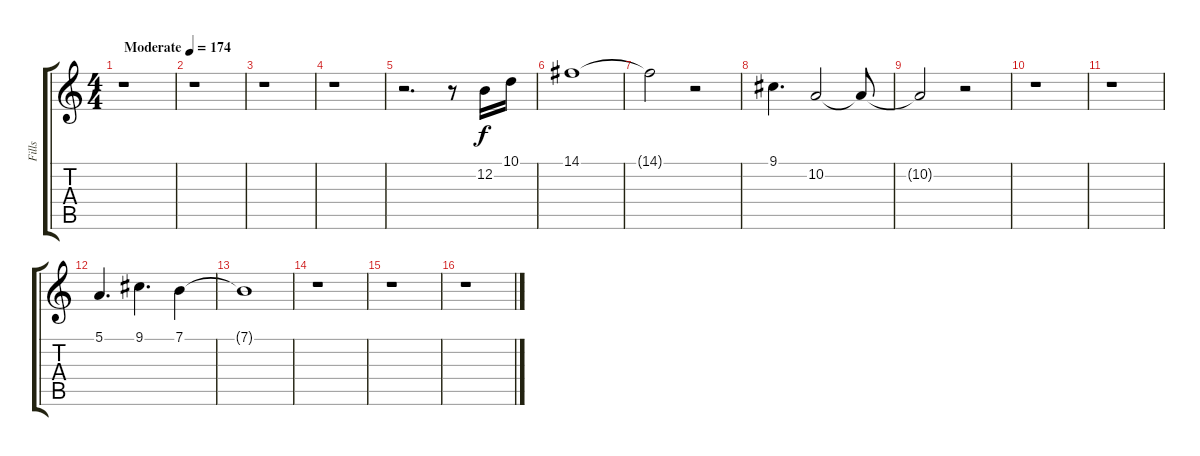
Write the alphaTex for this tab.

\track ("Fills" "Fills") {instrument synthstrings1}
\staff {score tabs}
\tuning (E4 B3 G3 D3 A2 E2) {hide}
\ts (4 4)
\tempo (174 "Moderate")
\clef g2
\ks c
r.1{dy f instrument synthstrings1} |
r.1 |
r.1 |
r.1 |
r.2{d} r.8 12.2.16 10.1.16 |
14.1.1 |
14.1{t}.2 r.2 |
9.1.4{d} 10.2.2 10.2{t}.8 |
10.2{t}.2 r.2 |
r.1 |
r.1 |
5.1.4{d volume 10 instrument electricgrandpiano} 9.1.4{d} 7.1.4 |
7.1{t}.1 |
r.1 |
r.1 |
r.1
